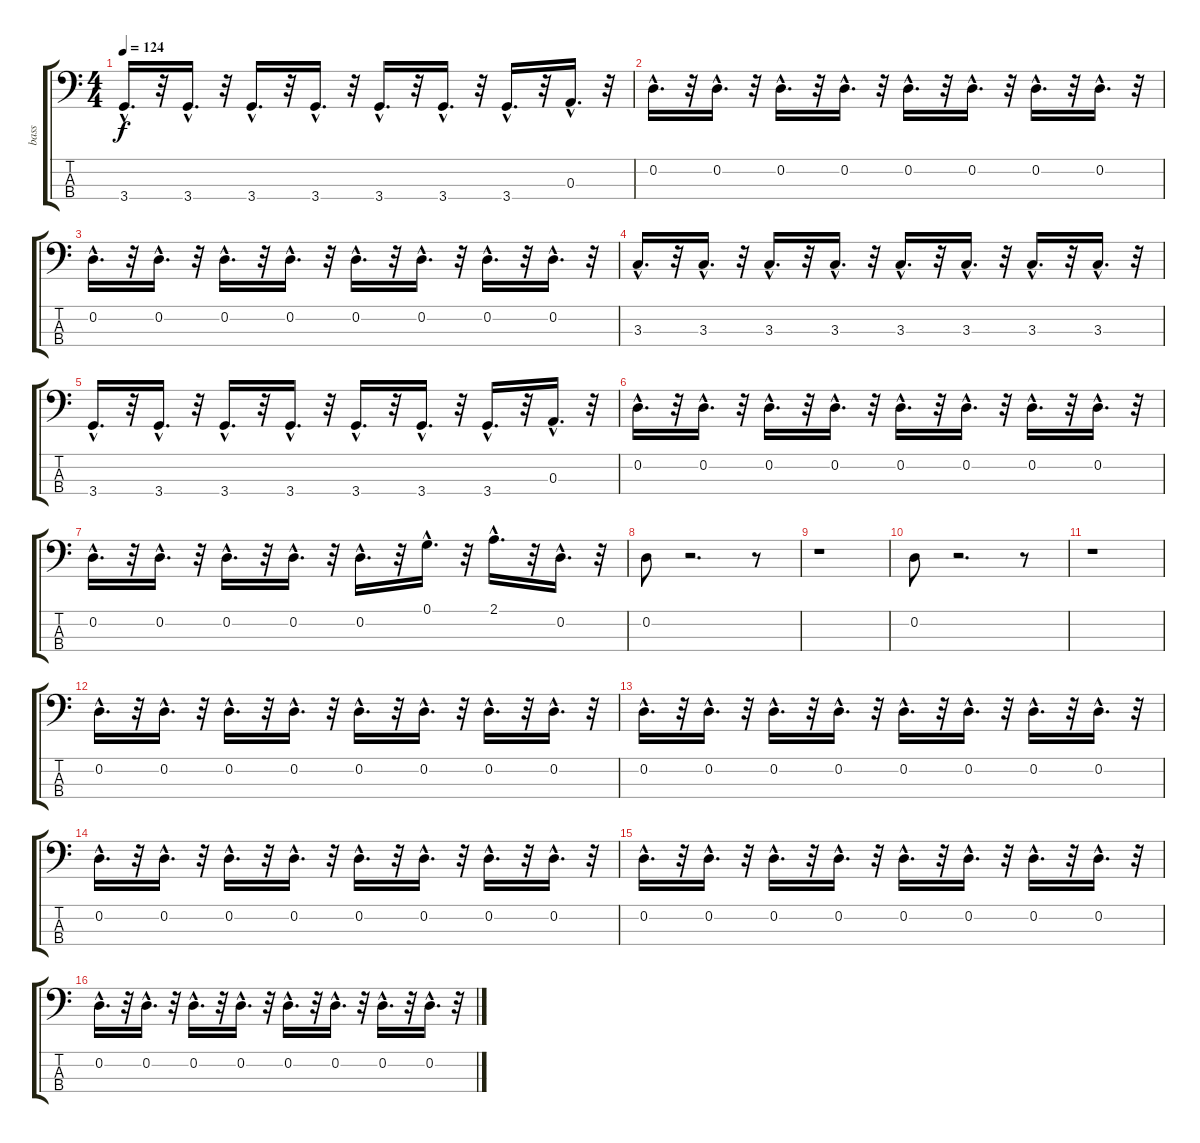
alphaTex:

\track ("bass" "bass") {instrument fretlessbass}
\staff {score tabs}
\tuning (G2 D2 A1 E1) {hide}
\ts (4 4)
\tempo 124
\clef f4
\ks c
3.4{hac}.16{d dy f} r.32 3.4{hac}.16{d} r.32 3.4{hac}.16{d} r.32 3.4{hac}.16{d} r.32 3.4{hac}.16{d} r.32 3.4{hac}.16{d} r.32 3.4{hac}.16{d} r.32 0.3{hac}.16{d} r.32 |
0.2{hac}.16{d} r.32 0.2{hac}.16{d} r.32 0.2{hac}.16{d} r.32 0.2{hac}.16{d} r.32 0.2{hac}.16{d} r.32 0.2{hac}.16{d} r.32 0.2{hac}.16{d} r.32 0.2{hac}.16{d} r.32 |
0.2{hac}.16{d} r.32 0.2{hac}.16{d} r.32 0.2{hac}.16{d} r.32 0.2{hac}.16{d} r.32 0.2{hac}.16{d} r.32 0.2{hac}.16{d} r.32 0.2{hac}.16{d} r.32 0.2{hac}.16{d} r.32 |
3.3{hac}.16{d} r.32 3.3{hac}.16{d} r.32 3.3{hac}.16{d} r.32 3.3{hac}.16{d} r.32 3.3{hac}.16{d} r.32 3.3{hac}.16{d} r.32 3.3{hac}.16{d} r.32 3.3{hac}.16{d} r.32 |
3.4{hac}.16{d} r.32 3.4{hac}.16{d} r.32 3.4{hac}.16{d} r.32 3.4{hac}.16{d} r.32 3.4{hac}.16{d} r.32 3.4{hac}.16{d} r.32 3.4{hac}.16{d} r.32 0.3{hac}.16{d} r.32 |
0.2{hac}.16{d} r.32 0.2{hac}.16{d} r.32 0.2{hac}.16{d} r.32 0.2{hac}.16{d} r.32 0.2{hac}.16{d} r.32 0.2{hac}.16{d} r.32 0.2{hac}.16{d} r.32 0.2{hac}.16{d} r.32 |
0.2{hac}.16{d} r.32 0.2{hac}.16{d} r.32 0.2{hac}.16{d} r.32 0.2{hac}.16{d} r.32 0.2{hac}.16{d} r.32 0.1{hac}.16{d} r.32 2.1{hac}.16{d} r.32 0.2{hac}.16{d} r.32 |
0.2.8 r.2{d} r.8 |
r.1 |
0.2.8 r.2{d} r.8 |
r.1 |
0.2{hac}.16{d} r.32 0.2{hac}.16{d} r.32 0.2{hac}.16{d} r.32 0.2{hac}.16{d} r.32 0.2{hac}.16{d} r.32 0.2{hac}.16{d} r.32 0.2{hac}.16{d} r.32 0.2{hac}.16{d} r.32 |
0.2{hac}.16{d} r.32 0.2{hac}.16{d} r.32 0.2{hac}.16{d} r.32 0.2{hac}.16{d} r.32 0.2{hac}.16{d} r.32 0.2{hac}.16{d} r.32 0.2{hac}.16{d} r.32 0.2{hac}.16{d} r.32 |
0.2{hac}.16{d} r.32 0.2{hac}.16{d} r.32 0.2{hac}.16{d} r.32 0.2{hac}.16{d} r.32 0.2{hac}.16{d} r.32 0.2{hac}.16{d} r.32 0.2{hac}.16{d} r.32 0.2{hac}.16{d} r.32 |
0.2{hac}.16{d} r.32 0.2{hac}.16{d} r.32 0.2{hac}.16{d} r.32 0.2{hac}.16{d} r.32 0.2{hac}.16{d} r.32 0.2{hac}.16{d} r.32 0.2{hac}.16{d} r.32 0.2{hac}.16{d} r.32 |
0.2{hac}.16{d} r.32 0.2{hac}.16{d} r.32 0.2{hac}.16{d} r.32 0.2{hac}.16{d} r.32 0.2{hac}.16{d} r.32 0.2{hac}.16{d} r.32 0.2{hac}.16{d} r.32 0.2{hac}.16{d} r.32
